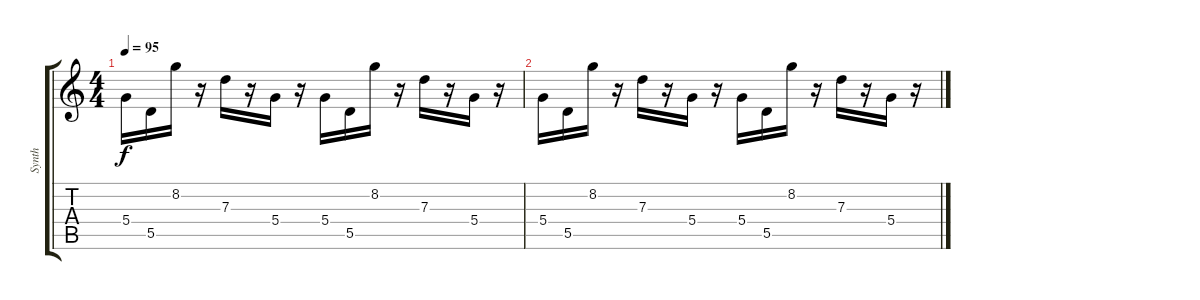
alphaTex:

\track ("Synth" "Synth") {instrument overdrivenguitar}
\staff {score tabs}
\tuning (E4 B3 G3 D3 A2 E2) {hide}
\ts (4 4)
\tempo 95
\clef g2
\ks c
5.4.16{dy f} 5.5.16 8.2.16 r.16 7.3.16 r.16 5.4.16 r.16 5.4.16 5.5.16 8.2.16 r.16 7.3.16 r.16 5.4.16 r.16 |
5.4.16 5.5.16 8.2.16 r.16 7.3.16 r.16 5.4.16 r.16 5.4.16 5.5.16 8.2.16 r.16 7.3.16 r.16 5.4.16 r.16
